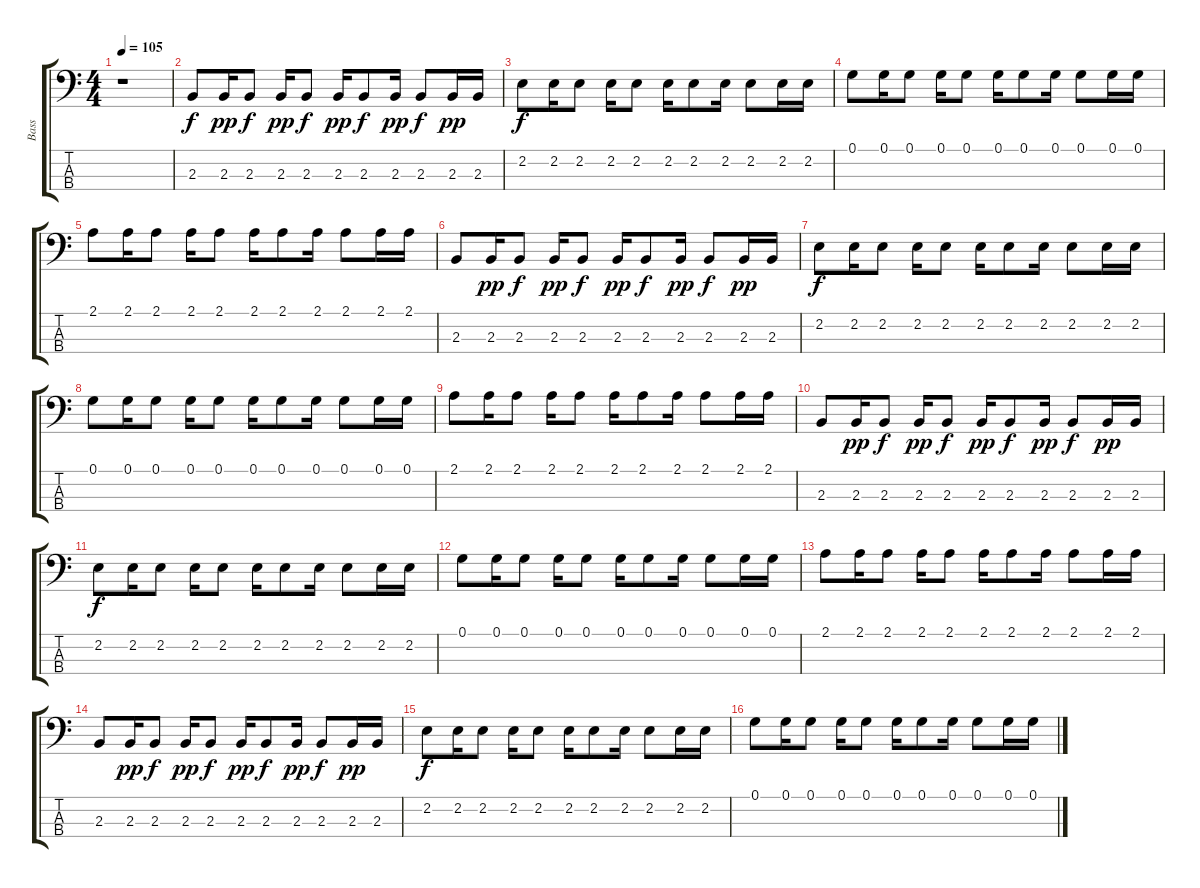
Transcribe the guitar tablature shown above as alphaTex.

\track ("Bass" "Bass") {instrument synthbass1}
\staff {score tabs}
\tuning (G2 D2 A1 E1) {hide}
\ts (4 4)
\tempo 105
\clef f4
\ks c
r.1{dy f} |
2.3.8{volume 13 balance 8} 2.3.16{dy pp balance 0} 2.3.8{dy f balance 8} 2.3.16{dy pp balance 16} 2.3.8{dy f balance 8} 2.3.16{dy pp balance 0} 2.3.8{dy f balance 8} 2.3.16{dy pp balance 16} 2.3.8{dy f balance 8} 2.3.16{dy pp balance 0} 2.3.16{balance 16} |
2.2.8{dy f volume 13 balance 8} 2.2.16{balance 0} 2.2.8{balance 8} 2.2.16{balance 16} 2.2.8{balance 8} 2.2.16{balance 0} 2.2.8{balance 8} 2.2.16{balance 16} 2.2.8{balance 8} 2.2.16{balance 0} 2.2.16{balance 16} |
0.1.8{volume 13 balance 8} 0.1.16{balance 0} 0.1.8{balance 8} 0.1.16{balance 16} 0.1.8{balance 8} 0.1.16{balance 0} 0.1.8{balance 8} 0.1.16{balance 16} 0.1.8{balance 8} 0.1.16{balance 0} 0.1.16{balance 16} |
2.1.8{volume 13 balance 8} 2.1.16{balance 0} 2.1.8{balance 8} 2.1.16{balance 16} 2.1.8{balance 8} 2.1.16{balance 0} 2.1.8{balance 8} 2.1.16{balance 16} 2.1.8{balance 8} 2.1.16{balance 0} 2.1.16{balance 16} |
2.3.8{volume 13 balance 8} 2.3.16{dy pp balance 0} 2.3.8{dy f balance 8} 2.3.16{dy pp balance 16} 2.3.8{dy f balance 8} 2.3.16{dy pp balance 0} 2.3.8{dy f balance 8} 2.3.16{dy pp balance 16} 2.3.8{dy f balance 8} 2.3.16{dy pp balance 0} 2.3.16{balance 16} |
2.2.8{dy f volume 13 balance 8} 2.2.16{balance 0} 2.2.8{balance 8} 2.2.16{balance 16} 2.2.8{balance 8} 2.2.16{balance 0} 2.2.8{balance 8} 2.2.16{balance 16} 2.2.8{balance 8} 2.2.16{balance 0} 2.2.16{balance 16} |
0.1.8{volume 13 balance 8} 0.1.16{balance 0} 0.1.8{balance 8} 0.1.16{balance 16} 0.1.8{balance 8} 0.1.16{balance 0} 0.1.8{balance 8} 0.1.16{balance 16} 0.1.8{balance 8} 0.1.16{balance 0} 0.1.16{balance 16} |
2.1.8{volume 13 balance 8} 2.1.16{balance 0} 2.1.8{balance 8} 2.1.16{balance 16} 2.1.8{balance 8} 2.1.16{balance 0} 2.1.8{balance 8} 2.1.16{balance 16} 2.1.8{balance 8} 2.1.16{balance 0} 2.1.16{balance 16} |
2.3.8{volume 13 balance 8} 2.3.16{dy pp balance 0} 2.3.8{dy f balance 8} 2.3.16{dy pp balance 16} 2.3.8{dy f balance 8} 2.3.16{dy pp balance 0} 2.3.8{dy f balance 8} 2.3.16{dy pp balance 16} 2.3.8{dy f balance 8} 2.3.16{dy pp balance 0} 2.3.16{balance 16} |
2.2.8{dy f volume 13 balance 8} 2.2.16{balance 0} 2.2.8{balance 8} 2.2.16{balance 16} 2.2.8{balance 8} 2.2.16{balance 0} 2.2.8{balance 8} 2.2.16{balance 16} 2.2.8{balance 8} 2.2.16{balance 0} 2.2.16{balance 16} |
0.1.8{volume 13 balance 8} 0.1.16{balance 0} 0.1.8{balance 8} 0.1.16{balance 16} 0.1.8{balance 8} 0.1.16{balance 0} 0.1.8{balance 8} 0.1.16{balance 16} 0.1.8{balance 8} 0.1.16{balance 0} 0.1.16{balance 16} |
2.1.8{volume 13 balance 8} 2.1.16{balance 0} 2.1.8{balance 8} 2.1.16{balance 16} 2.1.8{balance 8} 2.1.16{balance 0} 2.1.8{balance 8} 2.1.16{balance 16} 2.1.8{balance 8} 2.1.16{balance 0} 2.1.16{balance 16} |
2.3.8{volume 13 balance 8} 2.3.16{dy pp balance 0} 2.3.8{dy f balance 8} 2.3.16{dy pp balance 16} 2.3.8{dy f balance 8} 2.3.16{dy pp balance 0} 2.3.8{dy f balance 8} 2.3.16{dy pp balance 16} 2.3.8{dy f balance 8} 2.3.16{dy pp balance 0} 2.3.16{balance 16} |
2.2.8{dy f volume 13 balance 8} 2.2.16{balance 0} 2.2.8{balance 8} 2.2.16{balance 16} 2.2.8{balance 8} 2.2.16{balance 0} 2.2.8{balance 8} 2.2.16{balance 16} 2.2.8{balance 8} 2.2.16{balance 0} 2.2.16{balance 16} |
0.1.8{volume 13 balance 8} 0.1.16{balance 0} 0.1.8{balance 8} 0.1.16{balance 16} 0.1.8{balance 8} 0.1.16{balance 0} 0.1.8{balance 8} 0.1.16{balance 16} 0.1.8{balance 8} 0.1.16{balance 0} 0.1.16{balance 16}
